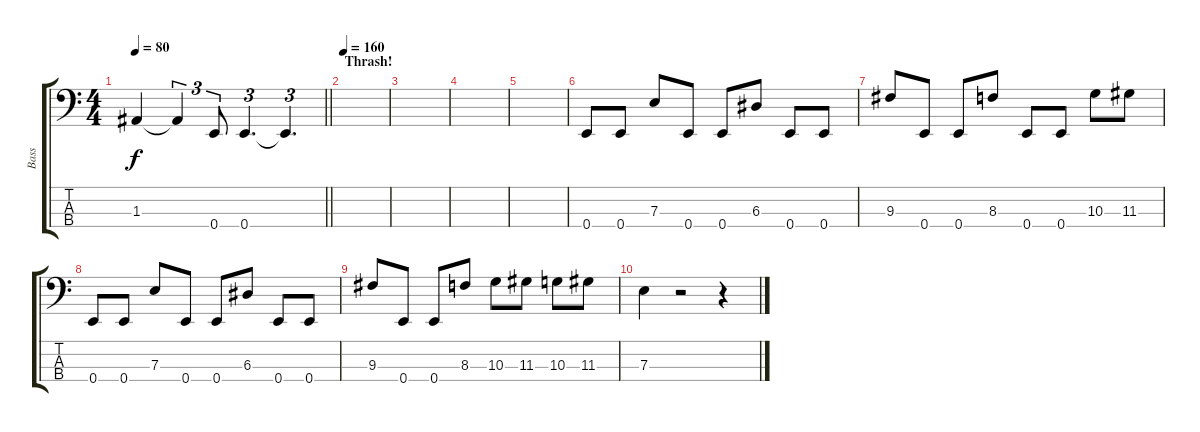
\track ("Bass" "Bass") {instrument electricbasspick}
\staff {score tabs}
\tuning (G2 D2 A1 E1) {hide}
\ts (4 4)
\tempo 80
\clef f4
\barLineRight lightlight
\ks c
1.3.4{dy f} 1.3{t}.4{tu (3 2)} 0.4.8{tu (3 2)} 0.4.4{d tu (3 2)} 0.4{t}.4{d tu (3 2)} |
\section ("" "Thrash!")
\tempo 160
|
|
|
|
0.4.8 0.4.8 7.3.8 0.4.8 0.4.8 6.3.8 0.4.8 0.4.8 |
9.3.8 0.4.8 0.4.8 8.3.8 0.4.8 0.4.8 10.3.8 11.3.8 |
0.4.8 0.4.8 7.3.8 0.4.8 0.4.8 6.3.8 0.4.8 0.4.8 |
9.3.8 0.4.8 0.4.8 8.3.8 10.3.8 11.3.8 10.3.8 11.3.8 |
7.3.4 r.2 r.4
